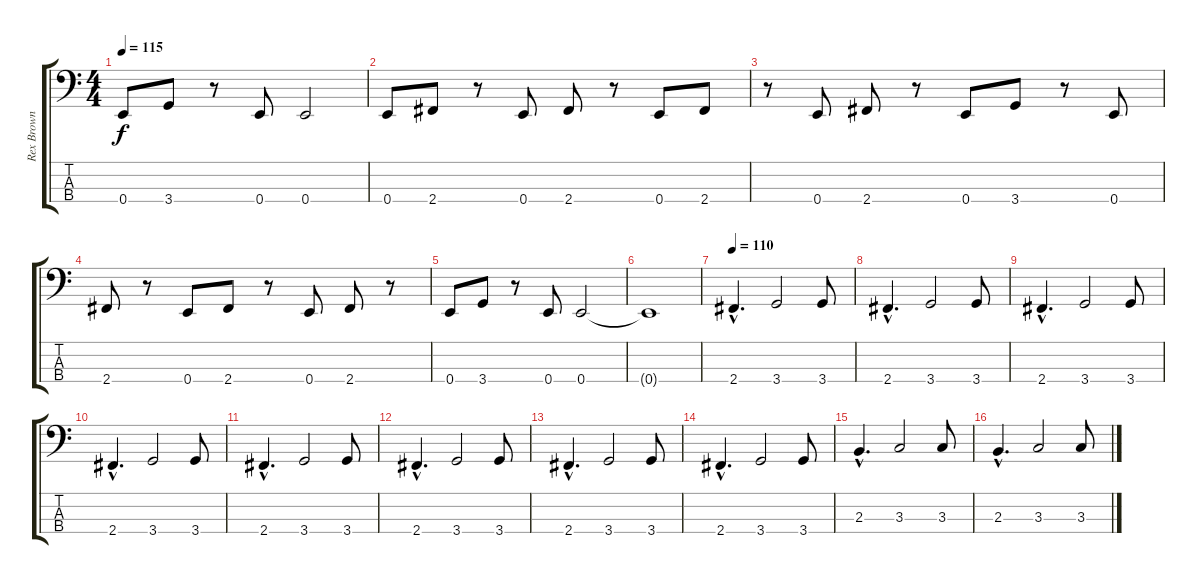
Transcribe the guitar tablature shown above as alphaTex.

\track ("Rex Brown" "Rex Brown") {instrument electricbassfinger}
\staff {score tabs}
\tuning (G2 D2 A1 E1) {hide}
\ts (4 4)
\tempo 115
\clef f4
\ks c
0.4.8{dy f} 3.4.8 r.8 0.4.8 0.4.2 |
0.4.8 2.4.8 r.8 0.4.8 2.4.8 r.8 0.4.8 2.4.8 |
r.8 0.4.8 2.4.8 r.8 0.4.8 3.4.8 r.8 0.4.8 |
2.4.8 r.8 0.4.8 2.4.8 r.8 0.4.8 2.4.8 r.8 |
0.4.8 3.4.8 r.8 0.4.8 0.4.2 |
0.4{t}.1 |
\tempo 110
2.4{hac}.4{d} 3.4.2 3.4.8 |
2.4{hac}.4{d} 3.4.2 3.4.8 |
2.4{hac}.4{d} 3.4.2 3.4.8 |
2.4{hac}.4{d} 3.4.2 3.4.8 |
2.4{hac}.4{d} 3.4.2 3.4.8 |
2.4{hac}.4{d} 3.4.2 3.4.8 |
2.4{hac}.4{d} 3.4.2 3.4.8 |
2.4{hac}.4{d} 3.4.2 3.4.8 |
2.3{hac}.4{d} 3.3.2 3.3.8 |
2.3{hac}.4{d} 3.3.2 3.3.8
